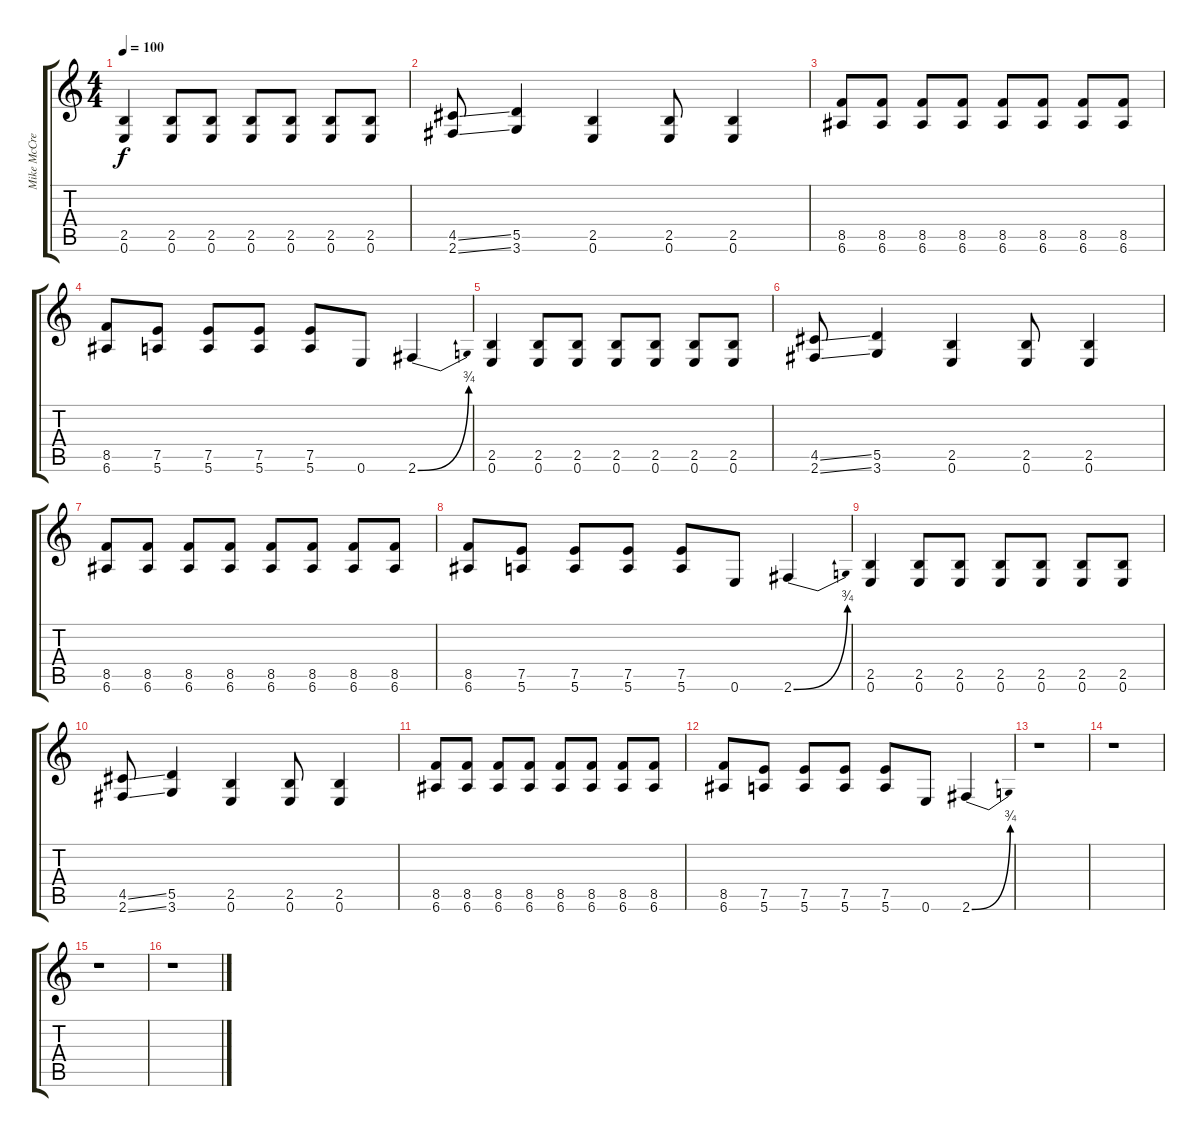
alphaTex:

\track ("Mike McCready" "Mike McCre") {instrument distortionguitar}
\staff {score tabs}
\tuning (E4 B3 G3 D3 A2 E2) {hide}
\ts (4 4)
\tempo 100
\clef g2
\ks c
(2.5 0.6).4{dy f} (2.5 0.6).8 (2.5 0.6).8 (2.5 0.6).8 (2.5 0.6).8 (2.5 0.6).8 (2.5 0.6).8 |
(4.5{ss} 2.6{ss}).8 (5.5 3.6).4 (2.5 0.6).4 (2.5 0.6).8 (2.5 0.6).4 |
(8.5 6.6).8 (8.5 6.6).8 (8.5 6.6).8 (8.5 6.6).8 (8.5 6.6).8 (8.5 6.6).8 (8.5 6.6).8 (8.5 6.6).8 |
(8.5 6.6).8 (7.5 5.6).8 (7.5 5.6).8 (7.5 5.6).8 (7.5 5.6).8 0.6.8 2.6{be (bend 0 0 60 3)}.4 |
(2.5 0.6).4 (2.5 0.6).8 (2.5 0.6).8 (2.5 0.6).8 (2.5 0.6).8 (2.5 0.6).8 (2.5 0.6).8 |
(4.5{ss} 2.6{ss}).8 (5.5 3.6).4 (2.5 0.6).4 (2.5 0.6).8 (2.5 0.6).4 |
(8.5 6.6).8 (8.5 6.6).8 (8.5 6.6).8 (8.5 6.6).8 (8.5 6.6).8 (8.5 6.6).8 (8.5 6.6).8 (8.5 6.6).8 |
(8.5 6.6).8 (7.5 5.6).8 (7.5 5.6).8 (7.5 5.6).8 (7.5 5.6).8 0.6.8 2.6{be (bend 0 0 60 3)}.4 |
(2.5 0.6).4 (2.5 0.6).8 (2.5 0.6).8 (2.5 0.6).8 (2.5 0.6).8 (2.5 0.6).8 (2.5 0.6).8 |
(4.5{ss} 2.6{ss}).8 (5.5 3.6).4 (2.5 0.6).4 (2.5 0.6).8 (2.5 0.6).4 |
(8.5 6.6).8 (8.5 6.6).8 (8.5 6.6).8 (8.5 6.6).8 (8.5 6.6).8 (8.5 6.6).8 (8.5 6.6).8 (8.5 6.6).8 |
(8.5 6.6).8 (7.5 5.6).8 (7.5 5.6).8 (7.5 5.6).8 (7.5 5.6).8 0.6.8 2.6{be (bend 0 0 60 3)}.4 |
r.1 |
r.1 |
r.1 |
r.1
